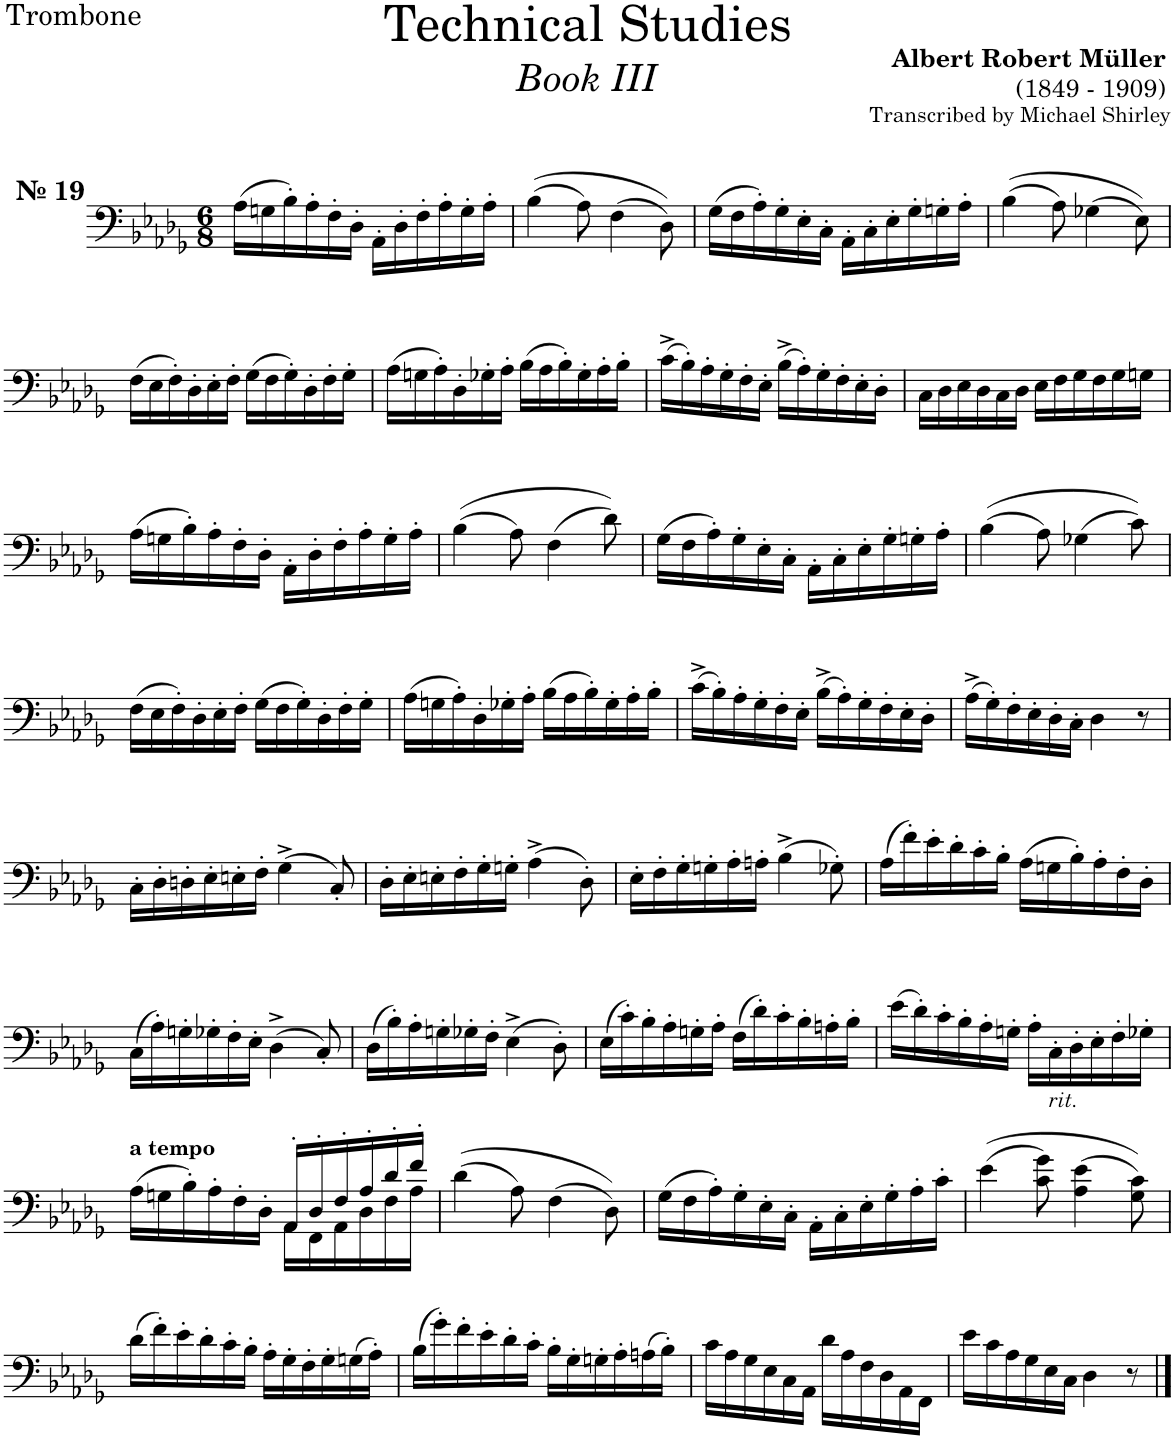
**kern
*part1
*staff1
*I"Trombone
*I'Tbn.
*clefF4
*k[b-e-a-d-g-]
*M6/8
=1
!LO:TX:a:B:t=№ 19
(16A-\LL
16Gn\
16B-'\)
16A-'\
16F'\
16D-'\JJ
16AA-'\LL
16D-'\
16F'\
16A-'\
16G'\
16A-'\JJ
=2
((4B-\
8A-\)
(4F\
8D-\))
=3
(16G-\LL
16F\
16A-'\)
16G-'\
16E-'\
16C'\JJ
16AA-'\LL
16C'\
16E-'\
16G-'\
16Gn'\
16A-'\JJ
=4
((4B-\
8A-\)
(4G-X\
8E-\))
!!LO:LB:g=z
=5
(16F\LL
16E-\
16F'\)
16D-'\
16E-'\
16F'\JJ
(16G-\LL
16F\
16G-'\)
16D-'\
16F'\
16G-'\JJ
=6
(16A-\LL
16Gn\
16A-'\)
16D-'\
16G-X'\
16A-'\JJ
(16B-\LL
16A-\
16B-'\)
16G-'\
16A-'\
16B-'\JJ
=7
(16c^\LL
16B-'\)
16A-'\
16G-'\
16F'\
16E-'\JJ
(16B-^\LL
16A-'\)
16G-'\
16F'\
16E-'\
16D-'\JJ
=8
16C\LL
16D-\
16E-\
16D-\
16C\
16D-\JJ
16E-\LL
16F\
16G-\
16F\
16G-\
16Gn\JJ
!!LO:LB:g=z
=9
(16A-\LL
16Gn\
16B-'\)
16A-'\
16F'\
16D-'\JJ
16AA-'\LL
16D-'\
16F'\
16A-'\
16G'\
16A-'\JJ
=10
((4B-\
8A-\)
(4F\
8d-\))
=11
(16G-\LL
16F\
16A-'\)
16G-'\
16E-'\
16C'\JJ
16AA-'\LL
16C'\
16E-'\
16G-'\
16Gn'\
16A-'\JJ
=12
((4B-\
8A-\)
(4G-X\
8c\))
!!LO:LB:g=z
=13
(16F\LL
16E-\
16F'\)
16D-'\
16E-'\
16F'\JJ
(16G-\LL
16F\
16G-'\)
16D-'\
16F'\
16G-'\JJ
=14
(16A-\LL
16Gn\
16A-'\)
16D-'\
16G-X'\
16A-'\JJ
(16B-\LL
16A-\
16B-'\)
16G-'\
16A-'\
16B-'\JJ
=15
(16c^\LL
16B-'\)
16A-'\
16G-'\
16F'\
16E-'\JJ
(16B-^\LL
16A-'\)
16G-'\
16F'\
16E-'\
16D-'\JJ
=16
(16A-^\LL
16G-'\)
16F'\
16E-'\
16D-'\
16C'\JJ
4D-\
8r
!!LO:LB:g=z
=17
16C'\LL
16D-'\
16Dn'\
16E-'\
16En'\
16F'\JJ
(4G-^\
8C'/)
=18
16D-'\LL
16E-'\
16En'\
16F'\
16G-'\
16Gn'\JJ
(4A-^\
8D-'\)
=19
16E-'\LL
16F'\
16G-'\
16Gn'\
16A-'\
16An'\JJ
(4B-^\
8G-X'\)
=20
(16A-\LL
16f'\)
16e-'\
16d-'\
16c'\
16B-'\JJ
(16A-\LL
16Gn\
16B-'\)
16A-'\
16F'\
16D-'\JJ
!!LO:LB:g=z
=21
(16C\LL
16A-'\)
16Gn'\
16G-X'\
16F'\
16E-'\JJ
(4D-^\
8C'/)
=22
(16D-\LL
16B-'\)
16A-'\
16Gn'\
16G-X'\
16F'\JJ
(4E-^\
8D-'\)
=23
(16E-\LL
16c'\)
16B-'\
16A-'\
16Gn'\
16A-'\JJ
(16F\LL
16d-'\)
16c'\
16B-'\
16An'\
16B-'\JJ
=24
(16e-\LL
16d-'\)
16c'\
16B-'\
16A-'\
16Gn'\JJ
16A-'\LL
!LO:TX:b:i:t=rit.
16C'\
16D-'\
16E-'\
16F'\
16G-X'\JJ
!!LO:LB:g=z
=25
*^
!LO:TX:a:B:t=a tempo	!
(16A-\LL	4.ryy
16Gn\	.
16B-'\)	.
16A-'\	.
16F'\	.
16D-'\JJ	.
16AA-'/LL	16AA-\LL
16D-'/	16FF\
16F'/	16AA-\
16A-'/	16D-\
16d-'/	16F\
16f'/JJ	16A-\JJ
*v	*v
=26
((4d-\
8A-\)
(4F\
8D-\))
=27
(16G-\LL
16F\
16A-'\)
16G-'\
16E-'\
16C'\JJ
16AA-'\LL
16C'\
16E-'\
16G-'\
16A-'\
16c'\JJ
=28
((4e-\
8c\ 8g-\)
(4A-\ 4e-\
8G-\ 8c\))
!!LO:LB:g=z
=29
(16d-\LL
16f'\)
16e-'\
16d-'\
16c'\
16B-'\JJ
16A-'\LL
16G-'\
16F'\
16G-'\
(16Gn\
16A-'\JJ)
=30
(16B-\LL
16g-'\)
16f'\
16e-'\
16d-'\
16c'\JJ
16B-'\LL
16G-'\
16Gn'\
16A-'\
(16An\
16B-'\JJ)
=31
16c\LL
16A-\
16G-\
16E-\
16C\
16AA-\JJ
16d-\LL
16A-\
16F\
16D-\
16AA-\
16FF\JJ
=32
16e-\LL
16c\
16A-\
16G-\
16E-\
16C\JJ
4D-\
8r
==
*-
